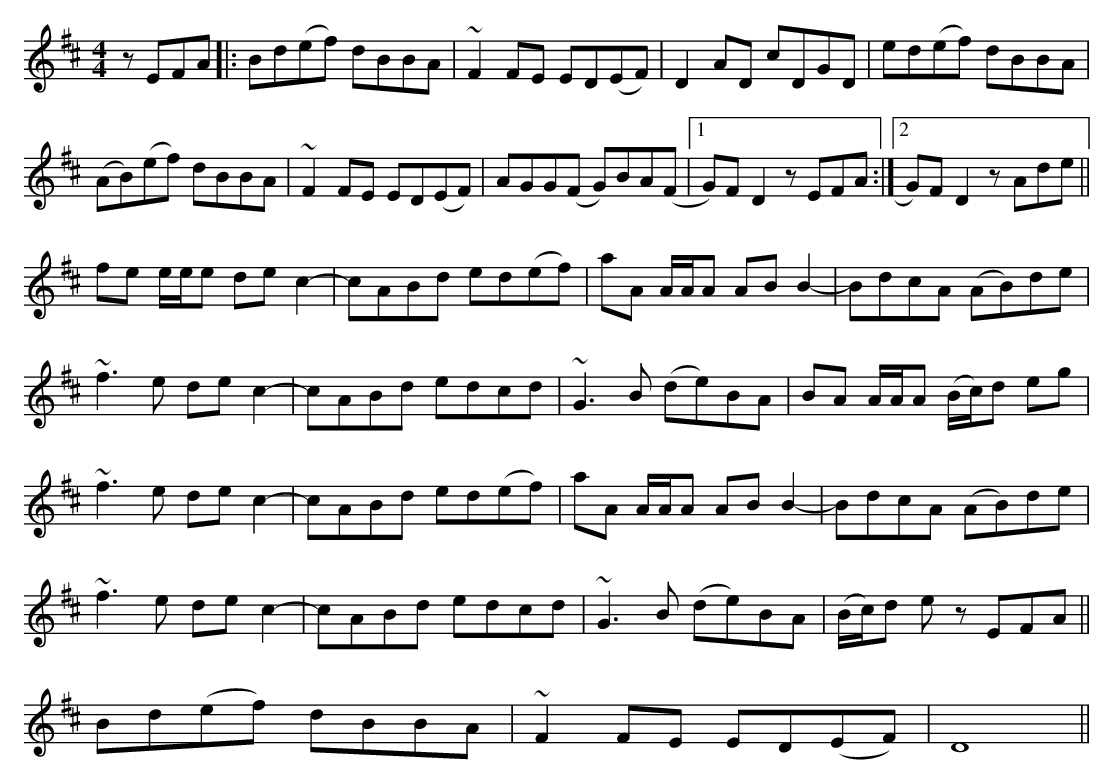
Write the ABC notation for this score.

X:1
M:4/4
K:Bmin
zEFA|:Bd(ef) dBBA|~F2FE ED(EF)|D2AD cDGD|ed(ef) dBBA|
(AB)(ef) dBBA|~F2FE ED(EF)|AGG(F G)BA(F|1 G)FD2 zEFA:|2 G)FD2 zAde||
fe e/e/e dec2-|cABd ed(ef)|aA A/A/A ABB2-|BdcA (AB)de|
~f3e dec2-|cABd edcd|~G3B (de)BA|BA A/A/A (B/c/)d eg|
~f3e dec2-|cABd ed(ef)|aA A/A/A ABB2-|BdcA (AB)de|
~f3e dec2-|cABd edcd|~G3B (de)BA|(B/c/)d ez EFA||
 Bd(ef) dBBA|~F2FE ED(EF)|D8||
